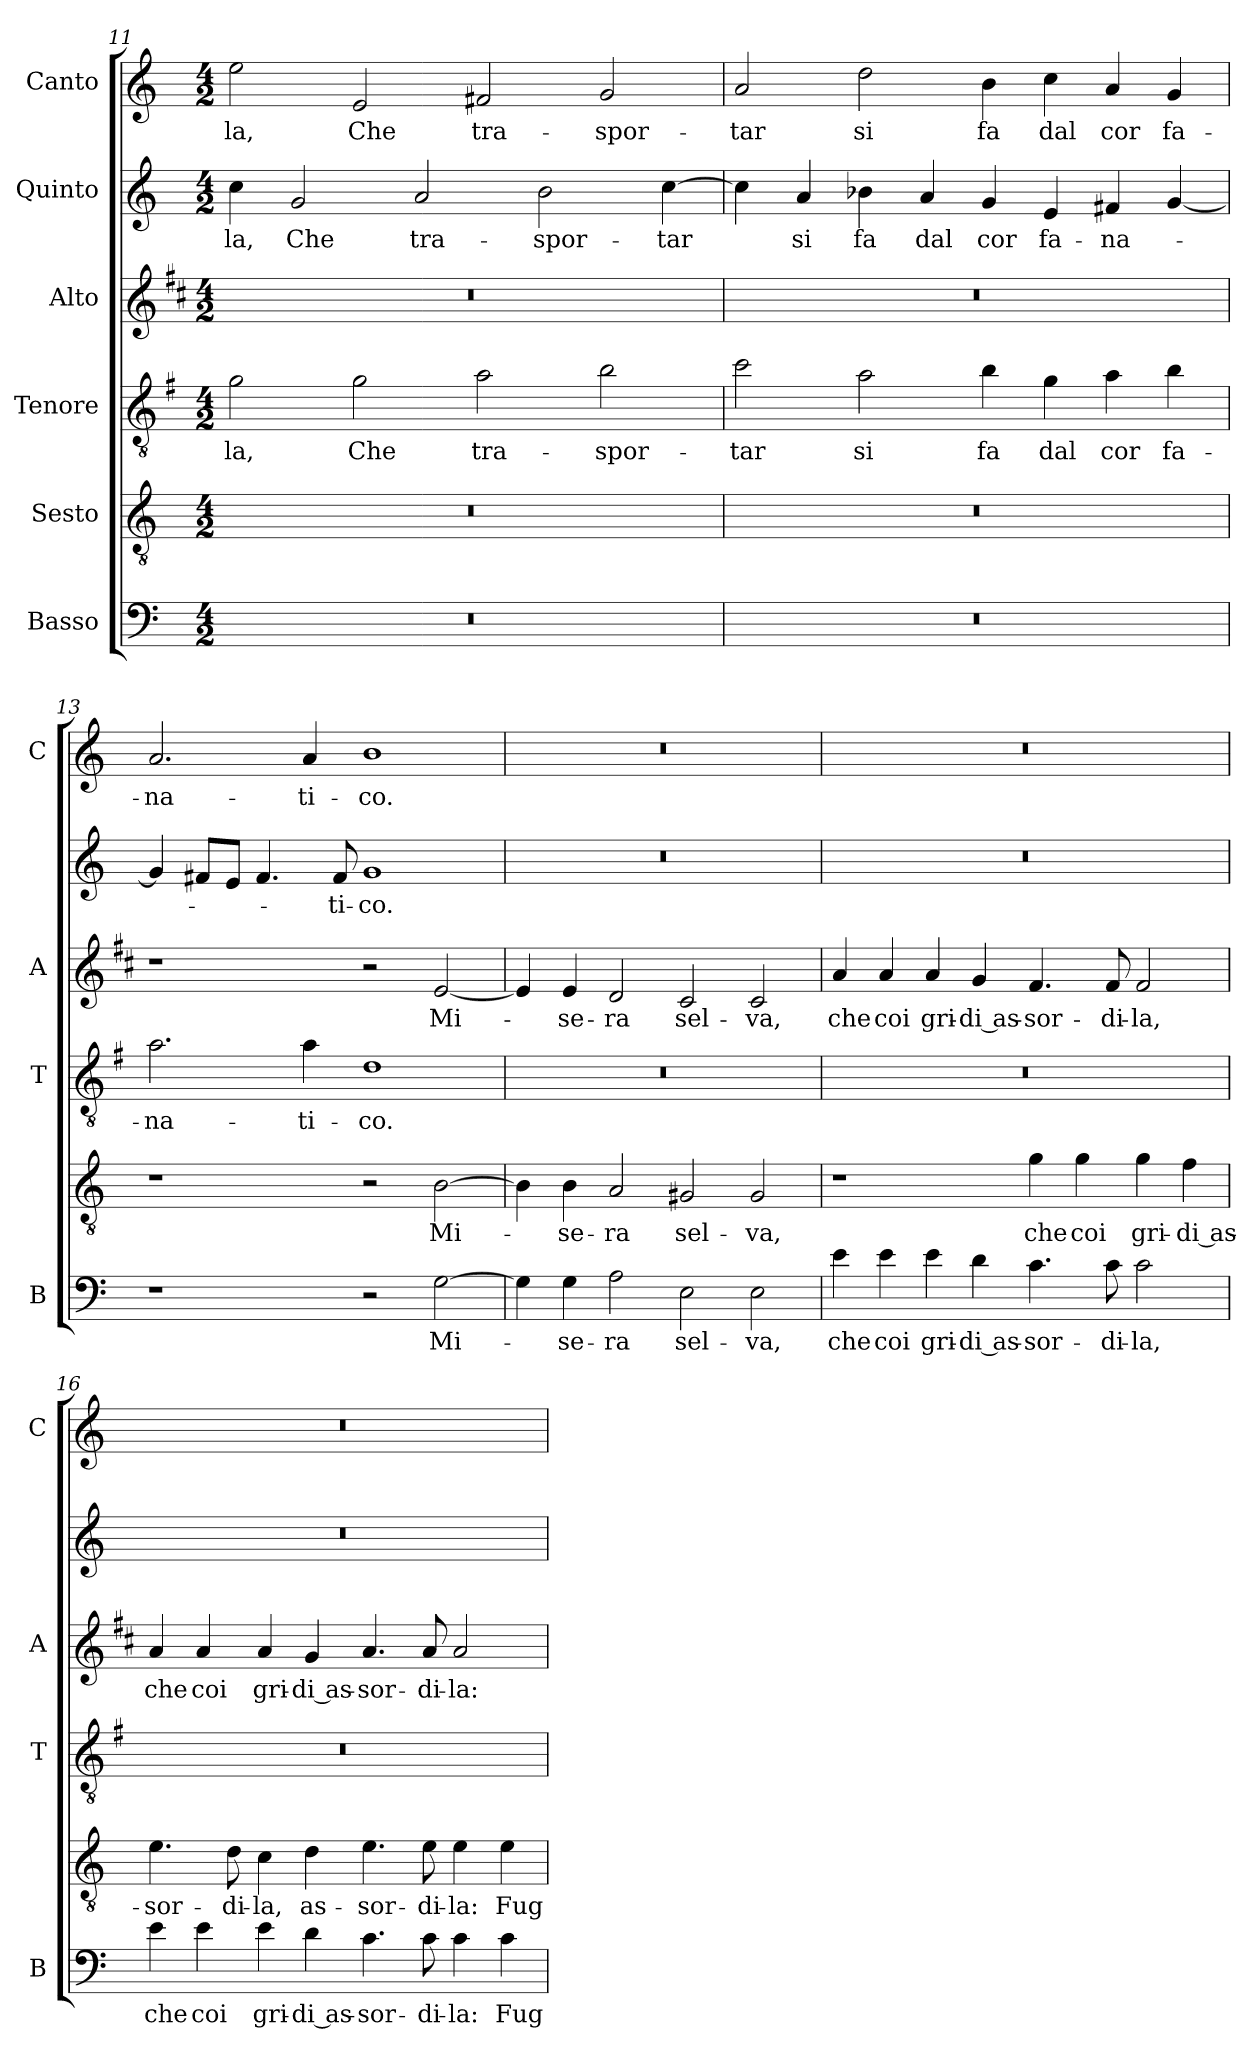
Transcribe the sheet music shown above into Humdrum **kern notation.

**kern	**text	**kern	**text	**kern	**text	**kern	**text	**kern	**text	**kern	**text
*part6	*part6	*part5	*part5	*part4	*part4	*part3	*part3	*part2	*part2	*part1	*part1
*staff6	*staff6	*staff5	*staff5	*staff4	*staff4	*staff3	*staff3	*staff2	*staff2	*staff1	*staff1
*I"Basso	*	*I"Sesto	*	*I"Tenore	*	*I"Alto	*	*I"Quinto	*	*I"Canto	*
*I'B	*	*	*	*I'T	*	*I'A	*	*	*	*I'C	*
!!LO:LB:g=z
*clefF4	*	*clefGv2	*	*clefGv2	*	*clefG2	*	*clefG2	*	*clefG2	*
*	*	*	*	*ITrd4c7	*	*ITrd1c2	*	*	*	*	*
*k[]	*	*k[]	*	*k[]	*	*k[]	*	*k[]	*	*k[]	*
*C:	*	*C:	*	*C:	*	*C:	*	*C:	*	*C:	*
*M4/2	*	*M4/2	*	*M4/2	*	*M4/2	*	*M4/2	*	*M4/2	*
=11	=11	=11	=11	=11	=11	=11	=11	=11	=11	=11	=11
!	!	!	!	!	!LO:LY:b	!	!	!	!LO:LY:b	!	!LO:LY:b
0r	.	0r	.	2c\	-la,	0r	.	4cc\	-la,	2ee\	-la,
!	!	!	!	!	!	!	!	!	!LO:LY:b	!	!
.	.	.	.	.	.	.	.	2g/	Che	.	.
!	!	!	!	!	!LO:LY:b	!	!	!	!	!	!LO:LY:b
.	.	.	.	2c\	Che	.	.	.	.	2e/	Che
!	!	!	!	!	!	!	!	!	!LO:LY:b	!	!
.	.	.	.	.	.	.	.	2a/	tra-	.	.
!	!	!	!	!	!LO:LY:b	!	!	!	!	!	!LO:LY:b
.	.	.	.	2d\	tra-	.	.	.	.	2f#X/	tra-
!	!	!	!	!	!	!	!	!	!LO:LY:b	!	!
.	.	.	.	.	.	.	.	2b\	-spor-	.	.
!	!	!	!	!	!LO:LY:b	!	!	!	!	!	!LO:LY:b
.	.	.	.	2e\	-spor-	.	.	.	.	2g/	-spor-
!	!	!	!	!	!	!	!	!	!LO:LY:b	!	!
.	.	.	.	.	.	.	.	[4cc\	-tar	.	.
=12	=12	=12	=12	=12	=12	=12	=12	=12	=12	=12	=12
!	!	!	!	!	!LO:LY:b	!	!	!	!	!	!LO:LY:b
0r	.	0r	.	2f\	-tar	0r	.	4cc\]	.	2a/	-tar
!	!	!	!	!	!	!	!	!	!LO:LY:b	!	!
.	.	.	.	.	.	.	.	4a/	si	.	.
!	!	!	!	!	!LO:LY:b	!	!	!	!LO:LY:b	!	!LO:LY:b
.	.	.	.	2d\	si	.	.	4b-X\	fa	2dd\	si
!	!	!	!	!	!	!	!	!	!LO:LY:b	!	!
.	.	.	.	.	.	.	.	4a/	dal	.	.
!	!	!	!	!	!LO:LY:b	!	!	!	!LO:LY:b	!	!LO:LY:b
.	.	.	.	4e\	fa	.	.	4g/	cor	4b\	fa
!	!	!	!	!	!LO:LY:b	!	!	!	!LO:LY:b	!	!LO:LY:b
.	.	.	.	4c\	dal	.	.	4e/	fa-	4cc\	dal
!	!	!	!	!	!LO:LY:b	!	!	!	!LO:LY:b	!	!LO:LY:b
.	.	.	.	4d\	cor	.	.	4f#X/	-na-	4a/	cor
!	!	!	!	!	!LO:LY:b	!	!	!	!	!	!LO:LY:b
.	.	.	.	4e\	fa-	.	.	[4g/	.	4g/	fa-
=13	=13	=13	=13	=13	=13	=13	=13	=13	=13	=13	=13
!	!	!	!	!	!LO:LY:b	!	!	!	!	!	!LO:LY:b
1r	.	1r	.	2.d\	-na-	1r	.	4g/]	.	2.a/	-na-
.	.	.	.	.	.	.	.	8f#X/L	.	.	.
.	.	.	.	.	.	.	.	8e/J	.	.	.
.	.	.	.	.	.	.	.	4.f#/	.	.	.
!	!	!	!	!	!LO:LY:b	!	!	!	!	!	!LO:LY:b
.	.	.	.	4d\	-ti-	.	.	.	.	4a/	-ti-
!	!	!	!	!	!	!	!	!	!LO:LY:b	!	!
.	.	.	.	.	.	.	.	8f#/	-ti-	.	.
!	!	!	!	!	!LO:LY:b	!	!	!	!LO:LY:b	!	!LO:LY:b
2r	.	2r	.	1G	-co.	2r	.	1g	-co.	1b	-co.
!	!LO:LY:b	!	!LO:LY:b	!	!	!	!LO:LY:b	!	!	!	!
[2G\	Mi-	[2B\	Mi-	.	.	[2d/	Mi-	.	.	.	.
=14	=14	=14	=14	=14	=14	=14	=14	=14	=14	=14	=14
4G\]	.	4B\]	.	0r	.	4d/]	.	0r	.	0r	.
!	!LO:LY:b	!	!LO:LY:b	!	!	!	!LO:LY:b	!	!	!	!
4G\	-se-	4B\	-se-	.	.	4d/	-se-	.	.	.	.
!	!LO:LY:b	!	!LO:LY:b	!	!	!	!LO:LY:b	!	!	!	!
2A\	-ra	2A/	-ra	.	.	2c/	-ra	.	.	.	.
!	!LO:LY:b	!	!LO:LY:b	!	!	!	!LO:LY:b	!	!	!	!
2E\	sel-	2G#X/	sel-	.	.	2B/	sel-	.	.	.	.
!	!LO:LY:b	!	!LO:LY:b	!	!	!	!LO:LY:b	!	!	!	!
2E\	-va,	2G#/	-va,	.	.	2B/	-va,	.	.	.	.
!!LO:LB:g=z
=15	=15	=15	=15	=15	=15	=15	=15	=15	=15	=15	=15
!	!LO:LY:b	!	!	!	!	!	!LO:LY:b	!	!	!	!
4e\	che	1r	.	0r	.	4g/	che	0r	.	0r	.
!	!LO:LY:b	!	!	!	!	!	!LO:LY:b	!	!	!	!
4e\	coi	.	.	.	.	4g/	coi	.	.	.	.
!	!LO:LY:b	!	!	!	!	!	!LO:LY:b	!	!	!	!
4e\	gri-	.	.	.	.	4g/	gri-	.	.	.	.
!	!LO:LY:b	!	!	!	!	!	!LO:LY:b	!	!	!	!
4d\	-di as-	.	.	.	.	4f/	-di as-	.	.	.	.
!	!LO:LY:b	!	!LO:LY:b	!	!	!	!LO:LY:b	!	!	!	!
4.c\	-sor-	4g\	che	.	.	4.e/	-sor-	.	.	.	.
!	!	!	!LO:LY:b	!	!	!	!	!	!	!	!
.	.	4g\	coi	.	.	.	.	.	.	.	.
!	!LO:LY:b	!	!	!	!	!	!LO:LY:b	!	!	!	!
8c\	-di-	.	.	.	.	8e/	-di-	.	.	.	.
!	!LO:LY:b	!	!LO:LY:b	!	!	!	!LO:LY:b	!	!	!	!
2c\	-la,	4g\	gri-	.	.	2e/	-la,	.	.	.	.
!	!	!	!LO:LY:b	!	!	!	!	!	!	!	!
.	.	4f\	-di as-	.	.	.	.	.	.	.	.
=16	=16	=16	=16	=16	=16	=16	=16	=16	=16	=16	=16
!	!LO:LY:b	!	!LO:LY:b	!	!	!	!LO:LY:b	!	!	!	!
4e\	che	4.e\	-sor-	0r	.	4g/	che	0r	.	0r	.
!	!LO:LY:b	!	!	!	!	!	!LO:LY:b	!	!	!	!
4e\	coi	.	.	.	.	4g/	coi	.	.	.	.
!	!	!	!LO:LY:b	!	!	!	!	!	!	!	!
.	.	8d\	-di-	.	.	.	.	.	.	.	.
!	!LO:LY:b	!	!LO:LY:b	!	!	!	!LO:LY:b	!	!	!	!
4e\	gri-	4c\	-la,	.	.	4g/	gri-	.	.	.	.
!	!LO:LY:b	!	!LO:LY:b	!	!	!	!LO:LY:b	!	!	!	!
4d\	-di as-	4d\	as-	.	.	4f/	-di as-	.	.	.	.
!	!LO:LY:b	!	!LO:LY:b	!	!	!	!LO:LY:b	!	!	!	!
4.c\	-sor-	4.e\	-sor-	.	.	4.g/	-sor-	.	.	.	.
!	!LO:LY:b	!	!LO:LY:b	!	!	!	!LO:LY:b	!	!	!	!
8c\	-di-	8e\	-di-	.	.	8g/	-di-	.	.	.	.
!	!LO:LY:b	!	!LO:LY:b	!	!	!	!LO:LY:b	!	!	!	!
4c\	-la:	4e\	-la:	.	.	2g/	-la:	.	.	.	.
!	!LO:LY:b	!	!LO:LY:b	!	!	!	!	!	!	!	!
4c\	Fug-	4e\	Fug-	.	.	.	.	.	.	.	.
=	=	=	=	=	=	=	=	=	=	=	=
*-	*-	*-	*-	*-	*-	*-	*-	*-	*-	*-	*-
